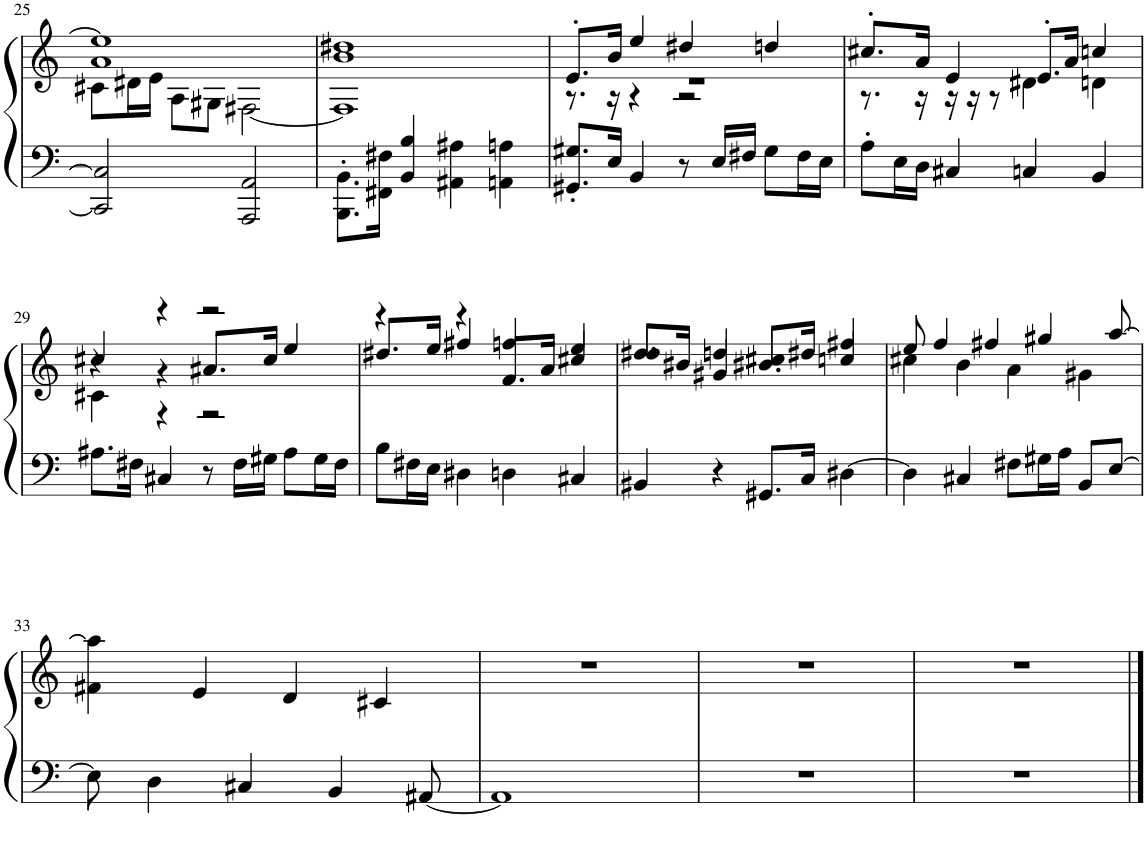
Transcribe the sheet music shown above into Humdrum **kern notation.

**kern	**kern
*part1	*part1
*staff2	*staff1
*I"Piano	*
*I'Pno.	*
!!LO:PB:g=z
*clefF4	*clefG2
*k[]	*k[]
*M4/4	*M4/4
=25	=25
*	*^
*	*	*^
2CC#/] 2C#/]	1ee]	1a	8c#X\L
.	.	.	16d#X\L
.	.	.	16e\JJ
.	.	.	8A\L
.	.	.	8G#X\J
2AAA/ 2AA/	.	.	[2F#X\
=26	=26	=26	=26
8.BBB\'> 8.BB\'>L	1dd#X	1b	1F#]
16FF#X\ 16F#X\Jk	.	.	.
4BB/ 4B/	.	.	.
4AA#X\ 4A#X\	.	.	.
4AAn\ 4An\	.	.	.
=27	=27	=27	=27
8.GG#X/' 8.G#X/'L	8.e'/L	8.r	1r
16E/Jk	16b/Jk	16r	.
4BB/	4ee/	4r	.
8r	4dd#X/	2r	.
16E/LL	.	.	.
16F#X/JJ	.	.	.
8G#\L	4ddn/	.	.
16F#\L	.	.	.
16E\JJ	.	.	.
*	*	*v	*v
=28	=28	=28
8A'\L	8.cc#X'/L	8.r
16E\L	.	.
16D\JJ	16a/Jk	16r
4C#X/	4e/	16r
.	.	16r
.	.	8r
4Cn/	8.e'/L	4d#X\
.	16a/Jk	.
4BB/	4ccn/	4dn\
!!LO:LB:g=z
=29	=29	=29
*	*	*^
8.A#X\L	4cc#X/	4r	4c#X\
16F#X\Jk	.	.	.
4C#X/	4r	4r	4r
8r	2r	8.a#X/L	2r
16F#\LL	.	.	.
16G#X\JJ	.	16cc#/Jk	.
8A#\L	.	4ee/	.
16G#\L	.	.	.
16F#\JJ	.	.	.
*	*	*v	*v
=30	=30	=30
8B\L	4r	8.dd#X/L
16F#X\L	.	.
16E\JJ	.	16ee/Jk
4D#X\	4r	4ff#X/
4Dn\	8.f/L	4ffn/
.	16a/Jk	.
4C#X/	4cc#X/	4ee/
=31	=31	=31
4BB#X/	8.dd#X/L	4dd#/
.	16b#X/Jk	.
4r	4g#X/	4ddn/
8.GG#X/L	8.b#X/L	4cc#X/
16C/Jk	16dd#X/Jk	.
[4D#X\	4ff#X/	4ccn/
=32	=32	=32
4D#\]	8ee/	4cc#X\
.	4ff/	.
4C#X/	.	4b\
.	4ff#X/	.
8F#X\L	.	4a\
16G#X\L	4gg#X/	.
16A\JJ	.	.
8BB/L	.	4g#X\
[8E/J	[8aa/	.
*	*v	*v
!!LO:LB:g=z
=33	=33
8E\]	4f#X\ 4aa\]
4D\	.
.	4e/
4C#X/	.
.	4d/
4BB/	.
.	4c#X/
[8AA#X/	.
=34	=34
1AA#]	1r
=35	=35
1r	1r
=36	=36
1r	1r
==	==
*-	*-
